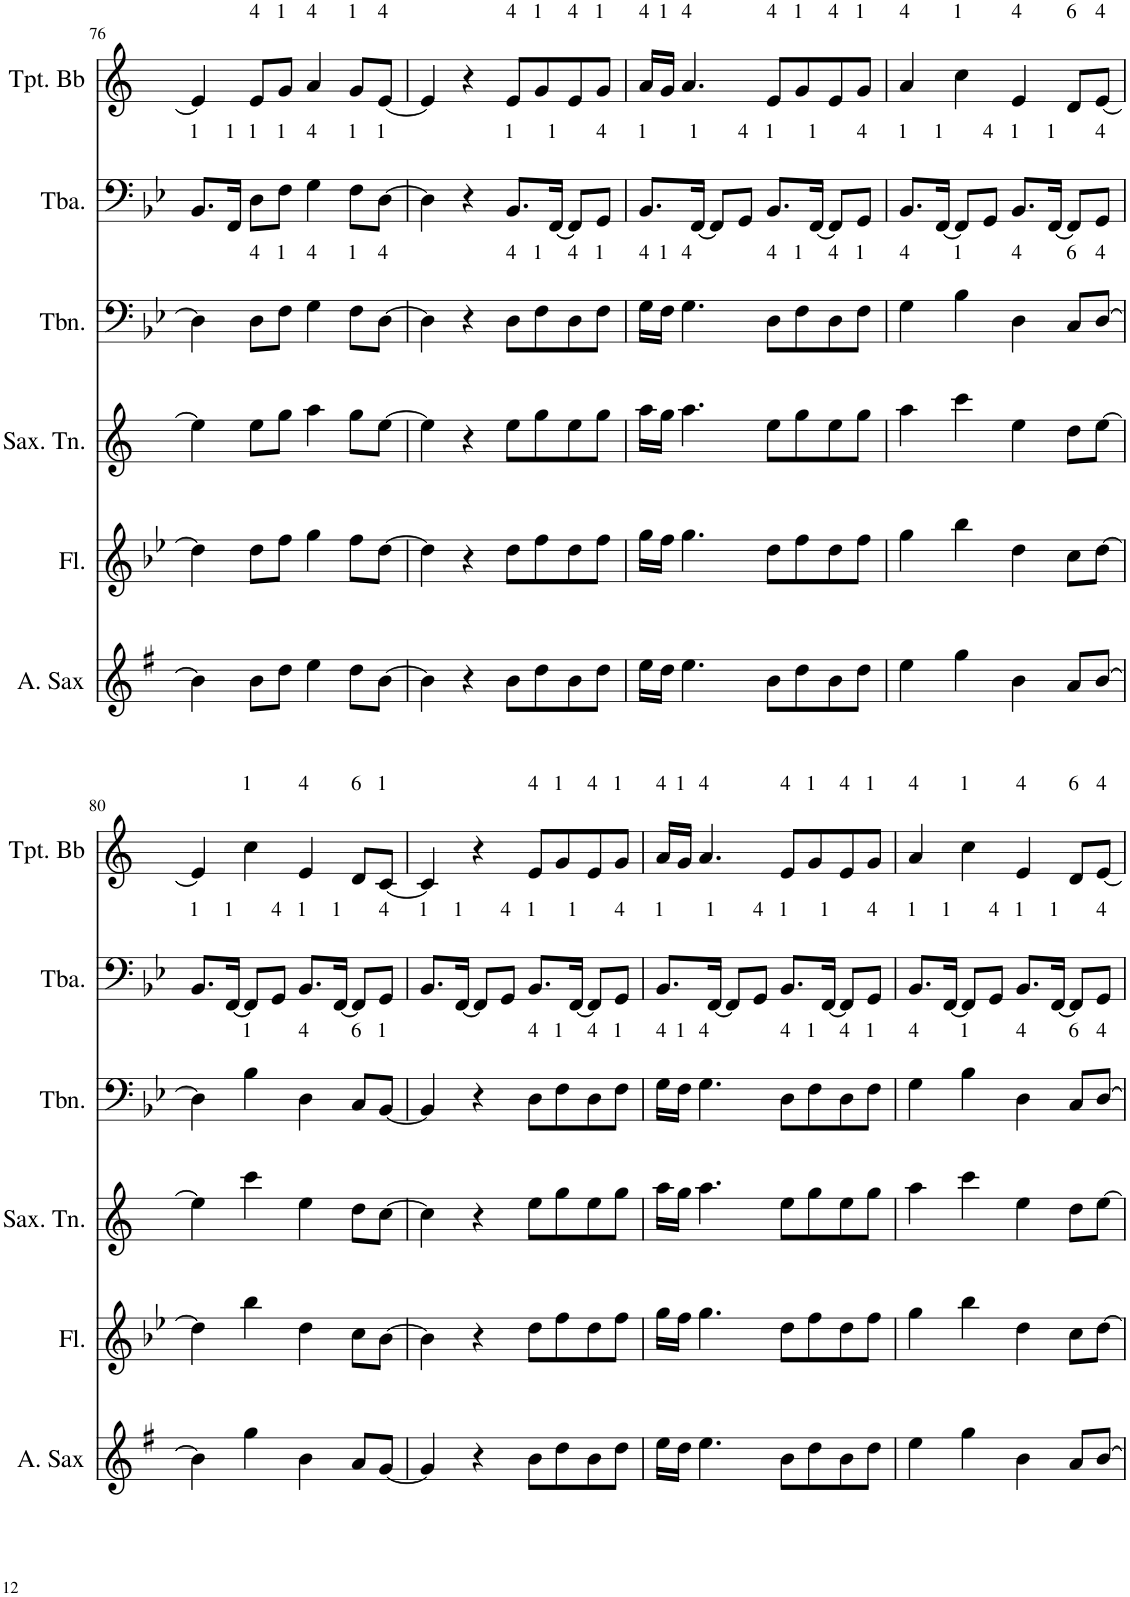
**kern	**kern	**kern	**kern	**kern	**kern
*part6	*part5	*part4	*part3	*part2	*part1
*staff6	*staff5	*staff4	*staff3	*staff2	*staff1
*I"Saxofone Alto	*I"Flauta Transversal	*I"Saxofone Tenor	*I"Trombone	*I"Tuba	*I"Trompete Bb
*	*I'Fl.	*I'Sax. Tn.	*I'Tbn.	*I'Tba.	*I'Tpt. Bb
!!LO:PB:g=z
*clefG2	*clefG2	*clefG2	*clefF4	*clefF4	*clefG2
*Trd5c9	*	*Trd8c14	*	*	*Trd1c2
*k[f#]	*k[b-e-]	*k[]	*k[b-e-]	*k[b-e-]	*k[]
*M4/4	*M4/4	*M4/4	*M4/4	*M4/4	*M4/4
=76	=76	=76	=76	=76	=76
!	!	!	!	!LO:TX:a:t=1	!
4b\]	4dd\]	4ee\]	4D\]	8.BB-/L	4e/]
!	!	!	!	!LO:TX:a:t=1	!
.	.	.	.	16FF/Jk	.
!	!	!	!	!	!LO:TX:a:t=4
!	!	!	!	!LO:TX:a:t=1	!
!	!	!	!LO:TX:a:t=4	!	!
8b\L	8dd\L	8ee\L	8D\L	8D\L	8e/L
!	!	!	!	!	!LO:TX:a:t=1
!	!	!	!	!LO:TX:a:t=1	!
!	!	!	!LO:TX:a:t=1	!	!
8dd\J	8ff\J	8gg\J	8F\J	8F\J	8g/J
!	!	!	!	!	!LO:TX:a:t=4
!	!	!	!	!LO:TX:a:t=4	!
!	!	!	!LO:TX:a:t=4	!	!
4ee\	4gg\	4aa\	4G\	4G\	4a/
!	!	!	!	!	!LO:TX:a:t=1
!	!	!	!	!LO:TX:a:t=1	!
!	!	!	!LO:TX:a:t=1	!	!
8dd\L	8ff\L	8gg\L	8F\L	8F\L	8g/L
!	!	!	!	!	!LO:TX:a:t=4
!	!	!	!	!LO:TX:a:t=1	!
!	!	!	!LO:TX:a:t=4	!	!
[8b\J	[8dd\J	[8ee\J	[8D\J	[8D\J	[8e/J
=77	=77	=77	=77	=77	=77
4b\]	4dd\]	4ee\]	4D\]	4D\]	4e/]
4r	4r	4r	4r	4r	4r
!	!	!	!	!	!LO:TX:a:t=4
!	!	!	!	!LO:TX:a:t=1	!
!	!	!	!LO:TX:a:t=4	!	!
8b\L	8dd\L	8ee\L	8D\L	8.BB-/L	8e/L
!	!	!	!	!	!LO:TX:a:t=1
!	!	!	!LO:TX:a:t=1	!	!
8dd\	8ff\	8gg\	8F\	.	8g/
!	!	!	!	!LO:TX:a:t=1	!
.	.	.	.	[16FF/Jk	.
!	!	!	!	!	!LO:TX:a:t=4
!	!	!	!LO:TX:a:t=4	!	!
8b\	8dd\	8ee\	8D\	8FF/L]	8e/
!	!	!	!	!	!LO:TX:a:t=1
!	!	!	!	!LO:TX:a:t=4	!
!	!	!	!LO:TX:a:t=1	!	!
8dd\J	8ff\J	8gg\J	8F\J	8GG/J	8g/J
=78	=78	=78	=78	=78	=78
!	!	!	!	!	!LO:TX:a:t=4
!	!	!	!	!LO:TX:a:t=1	!
!	!	!	!LO:TX:a:t=4	!	!
16ee\LL	16gg\LL	16aa\LL	16G\LL	8.BB-/L	16a/LL
!	!	!	!	!	!LO:TX:a:t=1
!	!	!	!LO:TX:a:t=1	!	!
16dd\JJ	16ff\JJ	16gg\JJ	16F\JJ	.	16g/JJ
!	!	!	!	!	!LO:TX:a:t=4
!	!	!	!LO:TX:a:t=4	!	!
4.ee\	4.gg\	4.aa\	4.G\	.	4.a/
!	!	!	!	!LO:TX:a:t=1	!
.	.	.	.	[16FF/Jk	.
.	.	.	.	8FF/L]	.
!	!	!	!	!LO:TX:a:t=4	!
.	.	.	.	8GG/J	.
!	!	!	!	!	!LO:TX:a:t=4
!	!	!	!	!LO:TX:a:t=1	!
!	!	!	!LO:TX:a:t=4	!	!
8b\L	8dd\L	8ee\L	8D\L	8.BB-/L	8e/L
!	!	!	!	!	!LO:TX:a:t=1
!	!	!	!LO:TX:a:t=1	!	!
8dd\	8ff\	8gg\	8F\	.	8g/
!	!	!	!	!LO:TX:a:t=1	!
.	.	.	.	[16FF/Jk	.
!	!	!	!	!	!LO:TX:a:t=4
!	!	!	!LO:TX:a:t=4	!	!
8b\	8dd\	8ee\	8D\	8FF/L]	8e/
!	!	!	!	!	!LO:TX:a:t=1
!	!	!	!	!LO:TX:a:t=4	!
!	!	!	!LO:TX:a:t=1	!	!
8dd\J	8ff\J	8gg\J	8F\J	8GG/J	8g/J
=79	=79	=79	=79	=79	=79
!	!	!	!	!	!LO:TX:a:t=4
!	!	!	!	!LO:TX:a:t=1	!
!	!	!	!LO:TX:a:t=4	!	!
4ee\	4gg\	4aa\	4G\	8.BB-/L	4a/
!	!	!	!	!LO:TX:a:t=1	!
.	.	.	.	[16FF/Jk	.
!	!	!	!	!	!LO:TX:a:t=1
!	!	!	!LO:TX:a:t=1	!	!
4gg\	4bb-\	4ccc\	4B-\	8FF/L]	4cc\
!	!	!	!	!LO:TX:a:t=4	!
.	.	.	.	8GG/J	.
!	!	!	!	!	!LO:TX:a:t=4
!	!	!	!	!LO:TX:a:t=1	!
!	!	!	!LO:TX:a:t=4	!	!
4b\	4dd\	4ee\	4D\	8.BB-/L	4e/
!	!	!	!	!LO:TX:a:t=1	!
.	.	.	.	[16FF/Jk	.
!	!	!	!	!	!LO:TX:a:t=6
!	!	!	!LO:TX:a:t=6	!	!
8a/L	8cc\L	8dd\L	8C/L	8FF/L]	8d/L
!	!	!	!	!	!LO:TX:a:t=4
!	!	!	!	!LO:TX:a:t=4	!
!	!	!	!LO:TX:a:t=4	!	!
[8b/J	[8dd\J	[8ee\J	[8D/J	8GG/J	[8e/J
!!LO:LB:g=z
=80	=80	=80	=80	=80	=80
!	!	!	!	!LO:TX:a:t=1	!
4b\]	4dd\]	4ee\]	4D\]	8.BB-/L	4e/]
!	!	!	!	!LO:TX:a:t=1	!
.	.	.	.	[16FF/Jk	.
!	!	!	!	!	!LO:TX:a:t=1
!	!	!	!LO:TX:a:t=1	!	!
4gg\	4bb-\	4ccc\	4B-\	8FF/L]	4cc\
!	!	!	!	!LO:TX:a:t=4	!
.	.	.	.	8GG/J	.
!	!	!	!	!	!LO:TX:a:t=4
!	!	!	!	!LO:TX:a:t=1	!
!	!	!	!LO:TX:a:t=4	!	!
4b\	4dd\	4ee\	4D\	8.BB-/L	4e/
!	!	!	!	!LO:TX:a:t=1	!
.	.	.	.	[16FF/Jk	.
!	!	!	!	!	!LO:TX:a:t=6
!	!	!	!LO:TX:a:t=6	!	!
8a/L	8cc\L	8dd\L	8C/L	8FF/L]	8d/L
!	!	!	!	!	!LO:TX:a:t=1
!	!	!	!	!LO:TX:a:t=4	!
!	!	!	!LO:TX:a:t=1	!	!
[8g/J	[8b-\J	[8cc\J	[8BB-/J	8GG/J	[8c/J
=81	=81	=81	=81	=81	=81
!	!	!	!	!LO:TX:a:t=1	!
4g/]	4b-\]	4cc\]	4BB-/]	8.BB-/L	4c/]
!	!	!	!	!LO:TX:a:t=1	!
.	.	.	.	[16FF/Jk	.
4r	4r	4r	4r	8FF/L]	4r
!	!	!	!	!LO:TX:a:t=4	!
.	.	.	.	8GG/J	.
!	!	!	!	!	!LO:TX:a:t=4
!	!	!	!	!LO:TX:a:t=1	!
!	!	!	!LO:TX:a:t=4	!	!
8b\L	8dd\L	8ee\L	8D\L	8.BB-/L	8e/L
!	!	!	!	!	!LO:TX:a:t=1
!	!	!	!LO:TX:a:t=1	!	!
8dd\	8ff\	8gg\	8F\	.	8g/
!	!	!	!	!LO:TX:a:t=1	!
.	.	.	.	[16FF/Jk	.
!	!	!	!	!	!LO:TX:a:t=4
!	!	!	!LO:TX:a:t=4	!	!
8b\	8dd\	8ee\	8D\	8FF/L]	8e/
!	!	!	!	!	!LO:TX:a:t=1
!	!	!	!	!LO:TX:a:t=4	!
!	!	!	!LO:TX:a:t=1	!	!
8dd\J	8ff\J	8gg\J	8F\J	8GG/J	8g/J
=82	=82	=82	=82	=82	=82
!	!	!	!	!	!LO:TX:a:t=4
!	!	!	!	!LO:TX:a:t=1	!
!	!	!	!LO:TX:a:t=4	!	!
16ee\LL	16gg\LL	16aa\LL	16G\LL	8.BB-/L	16a/LL
!	!	!	!	!	!LO:TX:a:t=1
!	!	!	!LO:TX:a:t=1	!	!
16dd\JJ	16ff\JJ	16gg\JJ	16F\JJ	.	16g/JJ
!	!	!	!	!	!LO:TX:a:t=4
!	!	!	!LO:TX:a:t=4	!	!
4.ee\	4.gg\	4.aa\	4.G\	.	4.a/
!	!	!	!	!LO:TX:a:t=1	!
.	.	.	.	[16FF/Jk	.
.	.	.	.	8FF/L]	.
!	!	!	!	!LO:TX:a:t=4	!
.	.	.	.	8GG/J	.
!	!	!	!	!	!LO:TX:a:t=4
!	!	!	!	!LO:TX:a:t=1	!
!	!	!	!LO:TX:a:t=4	!	!
8b\L	8dd\L	8ee\L	8D\L	8.BB-/L	8e/L
!	!	!	!	!	!LO:TX:a:t=1
!	!	!	!LO:TX:a:t=1	!	!
8dd\	8ff\	8gg\	8F\	.	8g/
!	!	!	!	!LO:TX:a:t=1	!
.	.	.	.	[16FF/Jk	.
!	!	!	!	!	!LO:TX:a:t=4
!	!	!	!LO:TX:a:t=4	!	!
8b\	8dd\	8ee\	8D\	8FF/L]	8e/
!	!	!	!	!	!LO:TX:a:t=1
!	!	!	!	!LO:TX:a:t=4	!
!	!	!	!LO:TX:a:t=1	!	!
8dd\J	8ff\J	8gg\J	8F\J	8GG/J	8g/J
=83	=83	=83	=83	=83	=83
!	!	!	!	!	!LO:TX:a:t=4
!	!	!	!	!LO:TX:a:t=1	!
!	!	!	!LO:TX:a:t=4	!	!
4ee\	4gg\	4aa\	4G\	8.BB-/L	4a/
!	!	!	!	!LO:TX:a:t=1	!
.	.	.	.	[16FF/Jk	.
!	!	!	!	!	!LO:TX:a:t=1
!	!	!	!LO:TX:a:t=1	!	!
4gg\	4bb-\	4ccc\	4B-\	8FF/L]	4cc\
!	!	!	!	!LO:TX:a:t=4	!
.	.	.	.	8GG/J	.
!	!	!	!	!	!LO:TX:a:t=4
!	!	!	!	!LO:TX:a:t=1	!
!	!	!	!LO:TX:a:t=4	!	!
4b\	4dd\	4ee\	4D\	8.BB-/L	4e/
!	!	!	!	!LO:TX:a:t=1	!
.	.	.	.	[16FF/Jk	.
!	!	!	!	!	!LO:TX:a:t=6
!	!	!	!LO:TX:a:t=6	!	!
8a/L	8cc\L	8dd\L	8C/L	8FF/L]	8d/L
!	!	!	!	!	!LO:TX:a:t=4
!	!	!	!	!LO:TX:a:t=4	!
!	!	!	!LO:TX:a:t=4	!	!
[8b/J	[8dd\J	[8ee\J	[8D/J	8GG/J	[8e/J
=	=	=	=	=	=
*-	*-	*-	*-	*-	*-
